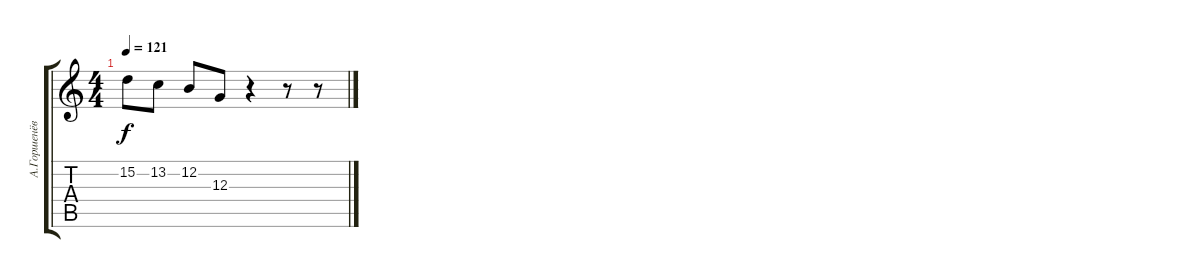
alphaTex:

\track ("А.Горшенёв" "А.Горшенёв") {instrument tubularbells}
\staff {score tabs}
\tuning (E4 B3 G3 D3 A2 E2) {hide}
\ts (4 4)
\tempo 121
\clef g2
\ks c
15.2{t}.8{dy f} 13.2.8 12.2.8 12.3.8 r.4 r.8 r.8
